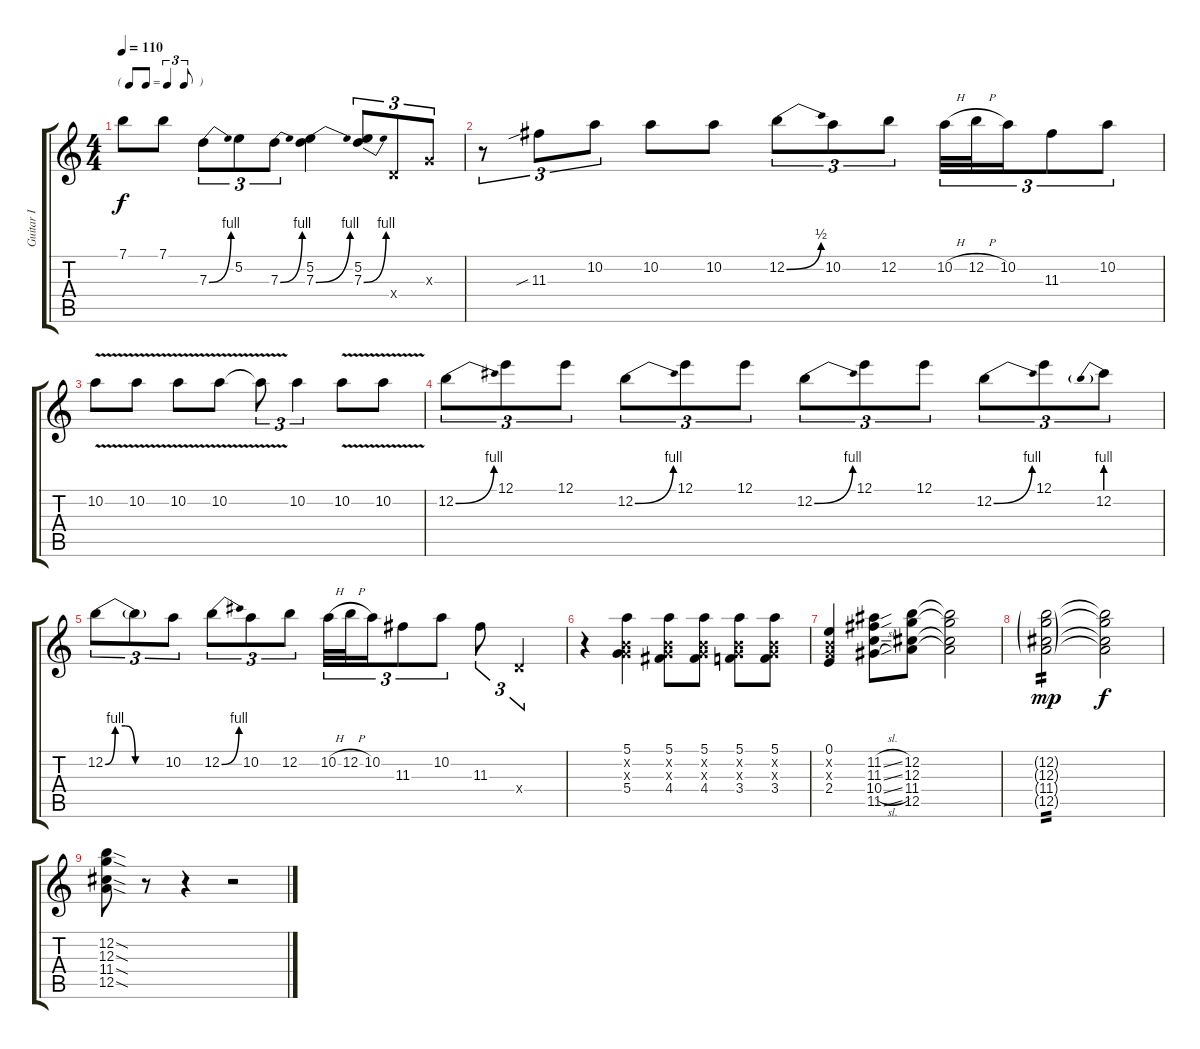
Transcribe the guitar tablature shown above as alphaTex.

\track ("Guitar I" "Guitar I") {instrument distortionguitar}
\staff {score tabs}
\tuning (E4 B3 G3 D3 A2 E2) {hide}
\ts (4 4)
\tf triplet8th
\tempo 110
\clef g2
\ks c
7.1.8{dy f} 7.1.8 7.3{be (bend 0 0 60 4)}.8{tu (3 2)} 5.2.8{tu (3 2)} 7.3{be (bend 0 0 60 4)}.8{tu (3 2)} (5.2 7.3{be (bend 0 0 60 4)}).4 (5.2 7.3{be (bend 0 0 60 4)}).8{tu (3 2)} 0.4{x}.8{tu (3 2)} 0.3{x}.8{tu (3 2)} |
r.8{tu (3 2)} 11.3{sib}.8{tu (3 2)} 10.2.8{tu (3 2)} 10.2.8 10.2.8 12.2{be (bend 0 0 60 2)}.8{tu (3 2)} 10.2.8{tu (3 2)} 12.2.8{tu (3 2)} 10.2{h}.32{tu (3 2)} 12.2{h}.32{tu (3 2)} 10.2.16{tu (3 2)} 11.3.8{tu (3 2)} 10.2.8{tu (3 2)} |
10.2{v}.8 10.2{v}.8 10.2{v}.8 10.2{v}.8 10.2{t}.8{tu (3 2)} 10.2.4{tu (3 2)} 10.2{v}.8 10.2{v}.8 |
12.2{be (bend 0 0 60 4)}.8{tu (3 2)} 12.1.8{tu (3 2)} 12.1.8{tu (3 2)} 12.2{be (bend 0 0 60 4)}.8{tu (3 2)} 12.1.8{tu (3 2)} 12.1.8{tu (3 2)} 12.2{be (bend 0 0 60 4)}.8{tu (3 2)} 12.1.8{tu (3 2)} 12.1.8{tu (3 2)} 12.2{be (bend 0 0 60 4)}.8{tu (3 2)} 12.1.8{tu (3 2)} 12.2{be (prebend 0 4 60 4)}.8{tu (3 2)} |
12.2{be (custom 0 0 10 4 20 4 30 0 60 0)}.8{tu (3 2)} 12.2{t}.8{tu (3 2)} 10.2.8{tu (3 2)} 12.2{be (bend 0 0 60 4)}.8{tu (3 2)} 10.2.8{tu (3 2)} 12.2.8{tu (3 2)} 10.2{h}.32{tu (3 2)} 12.2{h}.32{tu (3 2)} 10.2.16{tu (3 2)} 11.3.8{tu (3 2)} 10.2.8{tu (3 2)} 11.3.8{tu (3 2)} 0.4{x}.4{tu (3 2)} |
r.4 (5.1 0.2{x} 0.3{x} 5.4).4 (5.1 0.2{x} 0.3{x} 4.4).8 (5.1 0.2{x} 0.3{x} 4.4).8 (5.1 0.2{x} 0.3{x} 3.4).8 (5.1 0.2{x} 0.3{x} 3.4).8 |
(0.1 0.2{x} 0.3{x} 2.4).4 (11.2{sl} 11.3{sl} 10.4{sl} 11.5{sl}).8 (12.2 12.3 11.4 12.5).8 (12.2{t} 12.3{t} 11.4{t} 12.5{t}).2 |
(12.2{g} 12.3{g} 11.4{g} 12.5{g}).2{tp 2 dy mp} (12.2{t} 12.3{t} 11.4{t} 12.5{t}).2{dy f} |
(12.2{sod} 12.3{sod} 11.4{sod} 12.5{sod}).8 r.8 r.4 r.2
